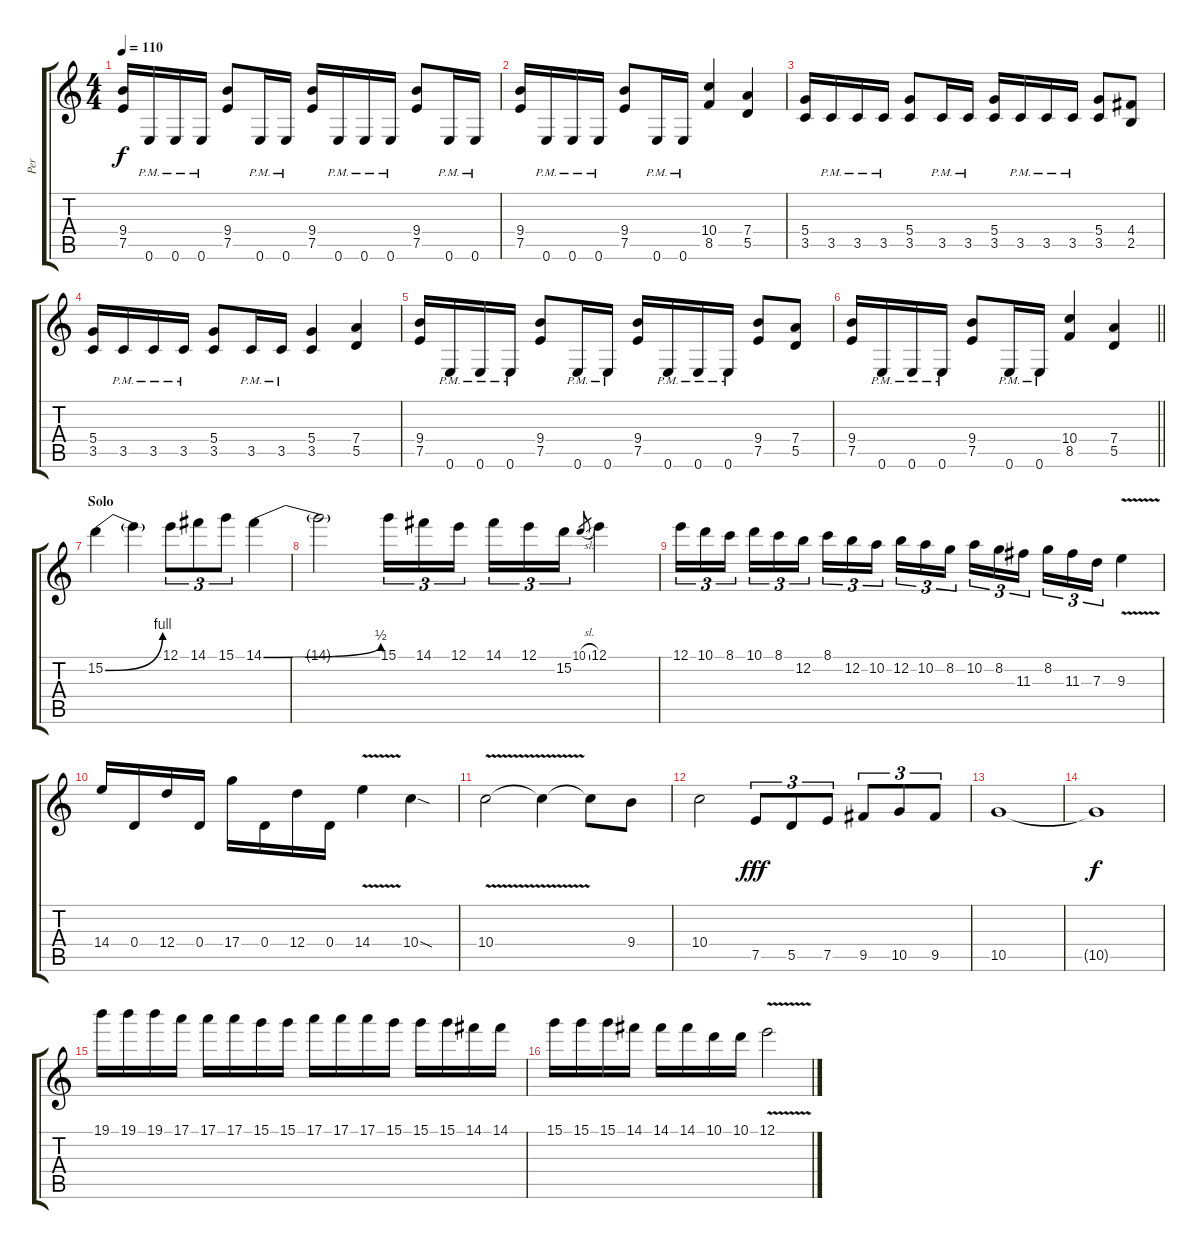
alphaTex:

\track ("Per" "Per") {instrument distortionguitar}
\staff {score tabs}
\tuning (E4 B3 G3 D3 A2 E2) {hide}
\ts (4 4)
\tempo 110
\clef g2
\ks c
(9.4 7.5).16{dy f} 0.6{pm}.16 0.6{pm}.16 0.6{pm}.16 (9.4 7.5).8 0.6{pm}.16 0.6{pm}.16 (9.4 7.5).16 0.6{pm}.16 0.6{pm}.16 0.6{pm}.16 (9.4 7.5).8 0.6{pm}.16 0.6{pm}.16 |
(9.4 7.5).16 0.6{pm}.16 0.6{pm}.16 0.6{pm}.16 (9.4 7.5).8 0.6{pm}.16 0.6{pm}.16 (10.4 8.5).4 (7.4 5.5).4 |
(5.4 3.5).16 3.5{pm}.16 3.5{pm}.16 3.5{pm}.16 (5.4 3.5).8 3.5{pm}.16 3.5{pm}.16 (5.4 3.5).16 3.5{pm}.16 3.5{pm}.16 3.5{pm}.16 (5.4 3.5).8 (4.4 2.5).8 |
(5.4 3.5).16 3.5{pm}.16 3.5{pm}.16 3.5{pm}.16 (5.4 3.5).8 3.5{pm}.16 3.5{pm}.16 (5.4 3.5).4 (7.4 5.5).4 |
(9.4 7.5).16 0.6{pm}.16 0.6{pm}.16 0.6{pm}.16 (9.4 7.5).8 0.6{pm}.16 0.6{pm}.16 (9.4 7.5).16 0.6{pm}.16 0.6{pm}.16 0.6{pm}.16 (9.4 7.5).8 (7.4 5.5).8 |
\barLineRight lightlight
(9.4 7.5).16 0.6{pm}.16 0.6{pm}.16 0.6{pm}.16 (9.4 7.5).8 0.6{pm}.16 0.6{pm}.16 (10.4 8.5).4 (7.4 5.5).4 |
\section ("" "Solo")
15.2{be (bend 0 0 60 4)}.4 15.2{t}.4 12.1.8{tu (3 2)} 14.1.8{tu (3 2)} 15.1.8{tu (3 2)} 14.1{be (bend 0 0 60 2)}.4 |
14.1{t}.2 15.1.16{tu (3 2)} 14.1.16{tu (3 2)} 12.1.16{tu (3 2) beam splitsecondary} 14.1.16{tu (3 2)} 12.1.16{tu (3 2)} 15.2.16{tu (3 2)} 10.1{sl}.8{gr} 12.1.4 |
12.1.16{tu (3 2)} 10.1.16{tu (3 2)} 8.1.16{tu (3 2) beam splitsecondary} 10.1.16{tu (3 2)} 8.1.16{tu (3 2)} 12.2.16{tu (3 2)} 8.1.16{tu (3 2)} 12.2.16{tu (3 2)} 10.2.16{tu (3 2) beam splitsecondary} 12.2.16{tu (3 2)} 10.2.16{tu (3 2)} 8.2.16{tu (3 2)} 10.2.16{tu (3 2)} 8.2.16{tu (3 2)} 11.3.16{tu (3 2) beam splitsecondary} 8.2.16{tu (3 2)} 11.3.16{tu (3 2)} 7.3.16{tu (3 2)} 9.3{v}.4 |
14.4.16 0.4.16 12.4.16 0.4.16 17.4.16 0.4.16 12.4.16 0.4.16 14.4{v}.4 10.4{sod}.4 |
10.4{v}.2 10.4{t}.4 10.4{t}.8 9.4.8 |
10.4.2 7.5.8{tu (3 2) dy fff} 5.5.8{tu (3 2)} 7.5.8{tu (3 2)} 9.5.8{tu (3 2)} 10.5.8{tu (3 2)} 9.5.8{tu (3 2)} |
10.5.1 |
10.5{t}.1{dy f} |
19.1.16 19.1.16 19.1.16 17.1.16 17.1.16 17.1.16 15.1.16 15.1.16 17.1.16 17.1.16 17.1.16 15.1.16 15.1.16 15.1.16 14.1.16 14.1.16 |
15.1.16 15.1.16 15.1.16 14.1.16 14.1.16 14.1.16 10.1.16 10.1.16 12.1{v}.2
